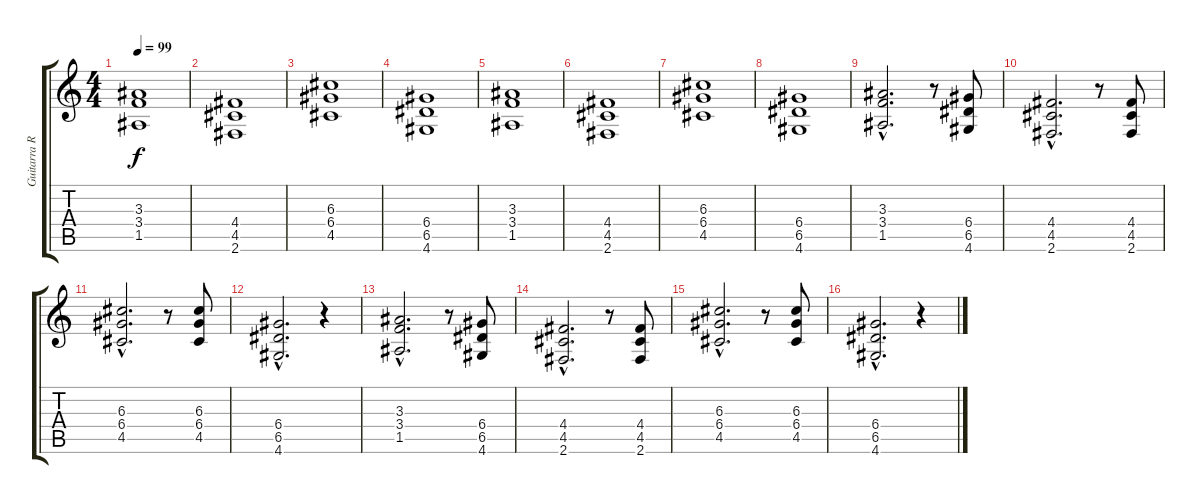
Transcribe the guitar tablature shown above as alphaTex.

\track ("Guitarra Riff" "Guitarra R") {instrument overdrivenguitar}
\staff {score tabs}
\tuning (E4 B3 G3 D3 A2 E2) {hide}
\ts (4 4)
\tempo 99
\clef g2
\ks c
(3.3 3.4 1.5).1{dy f} |
(4.4 4.5 2.6).1 |
(6.3 6.4 4.5).1 |
(6.4 6.5 4.6).1 |
(3.3 3.4 1.5).1 |
(4.4 4.5 2.6).1 |
(6.3 6.4 4.5).1 |
(6.4 6.5 4.6).1 |
(3.3{hac} 3.4{hac} 1.5{hac}).2{d} r.8 (6.4 6.5 4.6).8 |
(4.4{hac} 4.5{hac} 2.6{hac}).2{d} r.8 (4.4 4.5 2.6).8 |
(6.3{hac} 6.4{hac} 4.5{hac}).2{d} r.8 (6.3 6.4 4.5).8 |
(6.4{hac} 6.5{hac} 4.6{hac}).2{d} r.4 |
(3.3{hac} 3.4{hac} 1.5{hac}).2{d} r.8 (6.4 6.5 4.6).8 |
(4.4{hac} 4.5{hac} 2.6{hac}).2{d} r.8 (4.4 4.5 2.6).8 |
(6.3{hac} 6.4{hac} 4.5{hac}).2{d} r.8 (6.3 6.4 4.5).8 |
(6.4{hac} 6.5{hac} 4.6{hac}).2{d} r.4
